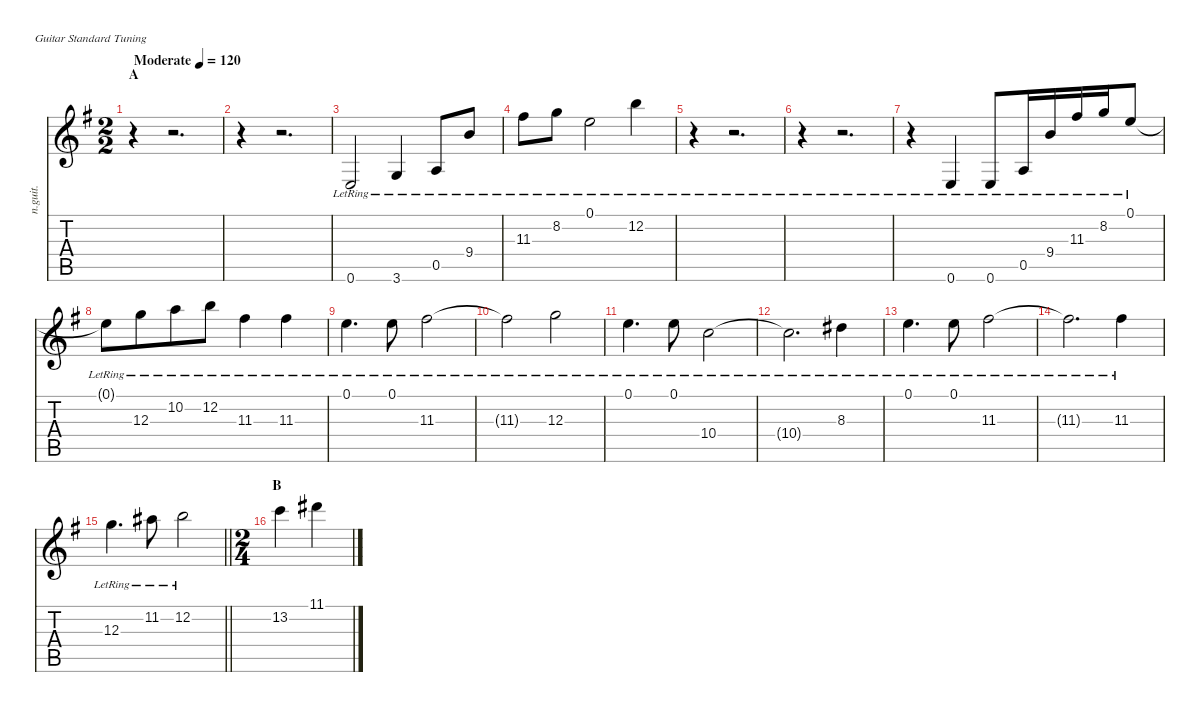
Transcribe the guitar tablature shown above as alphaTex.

\defaultSystemsLayout 4
\hideDynamics
\bracketExtendMode nobrackets
\track ("Guitar 1" "n.guit.") {instrument acousticguitarnylon}
\staff {score tabs}
\tuning (E4 B3 G3 D3 A2 E2)
\ts (2 2)
\beaming (8 4 4)
\section ("" "A")
\tempo (120 "Moderate")
\clef g2
\ks eminor
r.4{dy f instrument acousticguitarnylon beam Down} r.2{d beam Down} |
r.4{beam Down} r.2{d beam Down} |
0.6{lr acc forcenatural}.2{beam Up} 3.6{lr acc forcenatural}.4{beam Up} 0.5{lr acc forcenatural}.8{beam Up} 9.4{lr acc forcenatural}.8{beam Up} |
11.3{lr acc #}.8{beam Down} 8.2{lr acc forcenatural}.8{beam Down} 0.1{lr acc forcenatural}.2{beam Down} 12.2{lr acc forcenatural}.4{beam Down} |
r.4{beam Down} r.2{d beam Down} |
r.4{beam Down} r.2{d beam Down} |
r.4{beam Down} 0.6{lr acc forcenatural}.4{beam Up} 0.6{lr acc forcenatural}.8{beam Up} 0.5{lr acc forcenatural}.16{beam Up} 9.4{lr acc forcenatural}.16{beam Up} 11.3{lr acc #}.16{beam Up} 8.2{lr acc forcenatural}.16{beam Up} 0.1{lr acc forcenatural}.8{beam Up} |
0.1{lr t acc forcenatural}.8{beam Down} 12.3{lr acc forcenatural}.8{beam Down} 10.2{lr acc forcenatural}.8{beam Down} 12.2{lr acc forcenatural}.8{beam Down} 11.3{lr acc #}.4{beam Down} 11.3{lr acc #}.4{beam Down} |
0.1{lr acc forcenatural}.4{d beam Down} 0.1{lr acc forcenatural}.8{beam Down} 11.3{lr acc #}.2{beam Down} |
11.3{lr t acc #}.2{beam Down} 12.3{lr acc forcenatural}.2{beam Down} |
0.1{lr acc forcenatural}.4{d beam Down} 0.1{lr acc forcenatural}.8{beam Down} 10.4{lr acc forcenatural}.2{beam Down} |
10.4{lr t acc forcenatural}.2{d beam Down} 8.3{lr acc #}.4{beam Down} |
0.1{lr acc forcenatural}.4{d beam Down} 0.1{lr acc forcenatural}.8{beam Down} 11.3{lr acc #}.2{beam Down} |
11.3{lr t acc #}.2{d beam Down} 11.3{lr acc #}.4{beam Down} |
\barLineRight lightlight
12.3{lr acc forcenatural}.4{d beam Down} 11.2{lr acc #}.8{beam Down} 12.2{lr acc forcenatural}.2{beam Down} |
\ts (2 4)
\beaming (8 2 2)
\section ("" "B")
13.2{acc forcenatural}.4{beam Down} 11.1{acc #}.4{beam Down}
